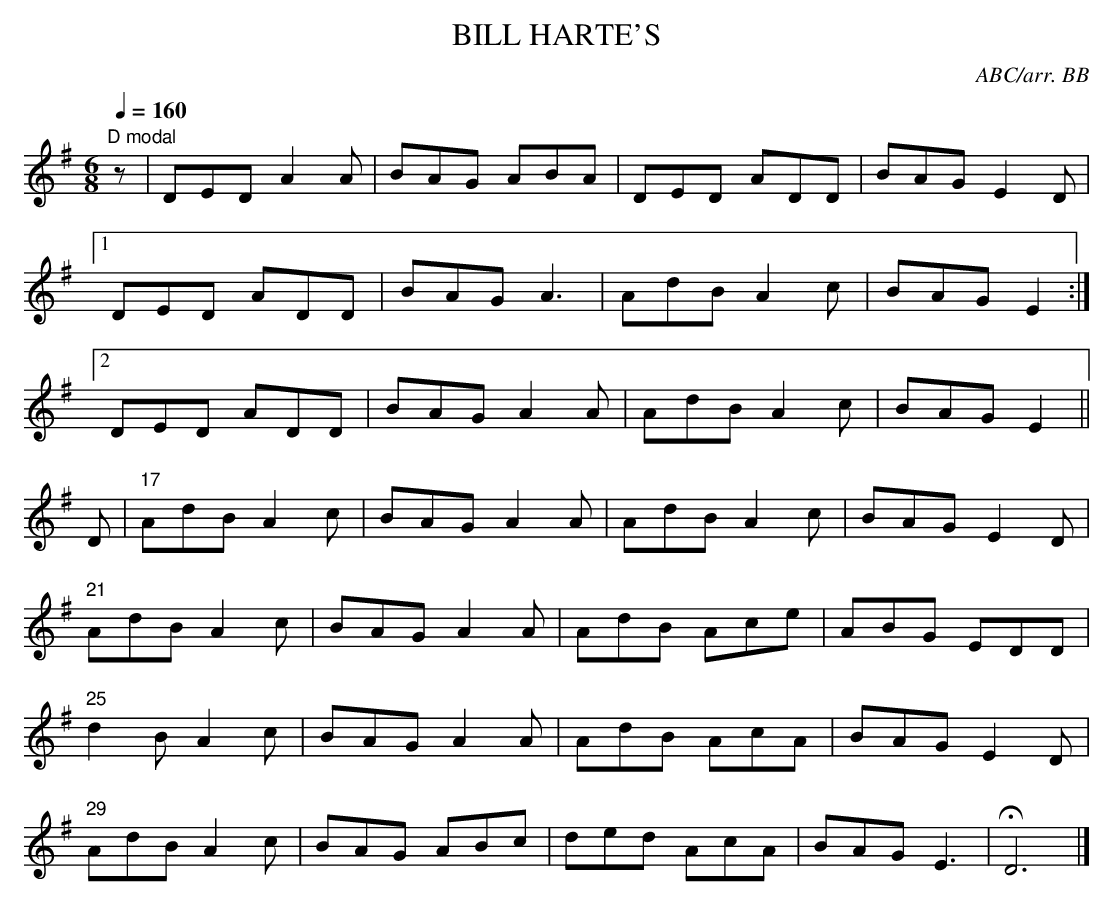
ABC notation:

X:1
T:BILL HARTE'S
C:ABC/arr. BB
Q:1/4=160
L:1/8
M:6/8
K:G
"D modal"
z|DED A2A|BAG ABA|DED ADD|BAG E2D|
[1 DED ADD|BAG A3|AdB A2c|BAG E2 :|
[2 DED ADD|BAG A2A|AdB A2c|BAG E2||
D|"17"AdB A2c|BAG A2A|AdB A2c|BAG E2D|
"21"AdB A2c|BAG A2A|AdB Ace|ABG EDD|
"25"d2B A2c|BAG A2A|AdB AcA|BAG E2D|
"29"AdB A2c|BAG ABc|ded AcA|BAG E3|HD6|]
